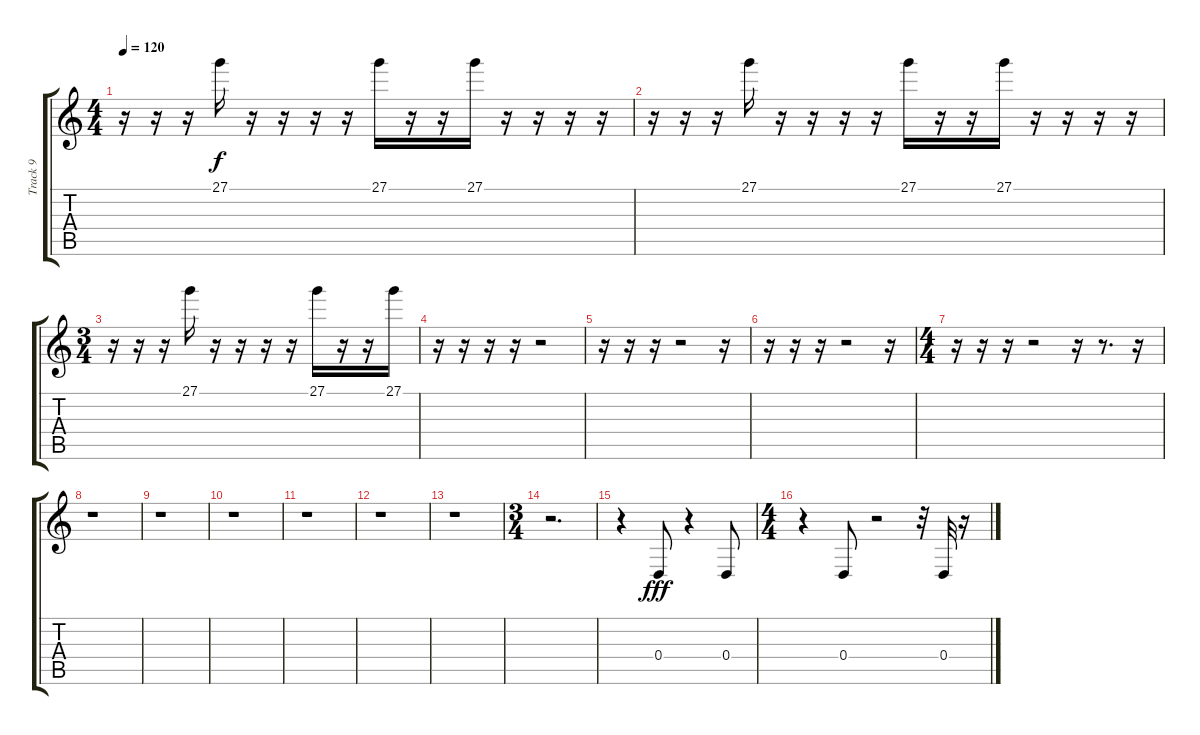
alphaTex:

\track ("Track 9" "Track 9") {instrument fx3crystal}
\staff {score tabs}
\tuning (E4 B3 G3 D3 A2 E2) {hide}
\ts (4 4)
\tempo 120
\clef g2
\ks c
r.16{dy f} r.16 r.16 27.1.16 r.16 r.16 r.16 r.16 27.1.16 r.16 r.16 27.1.16 r.16 r.16 r.16 r.16 |
r.16 r.16 r.16 27.1.16 r.16 r.16 r.16 r.16 27.1.16 r.16 r.16 27.1.16 r.16 r.16 r.16 r.16 |
\ts (3 4)
r.16 r.16 r.16 27.1.16 r.16 r.16 r.16 r.16 27.1.16 r.16 r.16 27.1.16 |
r.16 r.16 r.16 r.16 r.2 |
r.16 r.16 r.16 r.2 r.16 |
r.16 r.16 r.16 r.2 r.16 |
\ts (4 4)
r.16 r.16 r.16 r.2 r.16 r.8{d} r.16 |
r.1 |
r.1 |
r.1 |
r.1 |
r.1 |
r.1 |
\ts (3 4)
r.2{d} |
r.4{volume 16 instrument timpani} 0.4.8{dy fff} r.4 0.4.8 |
\ts (4 4)
r.4 0.4.8 r.2 r.32 0.4.32 r.16
